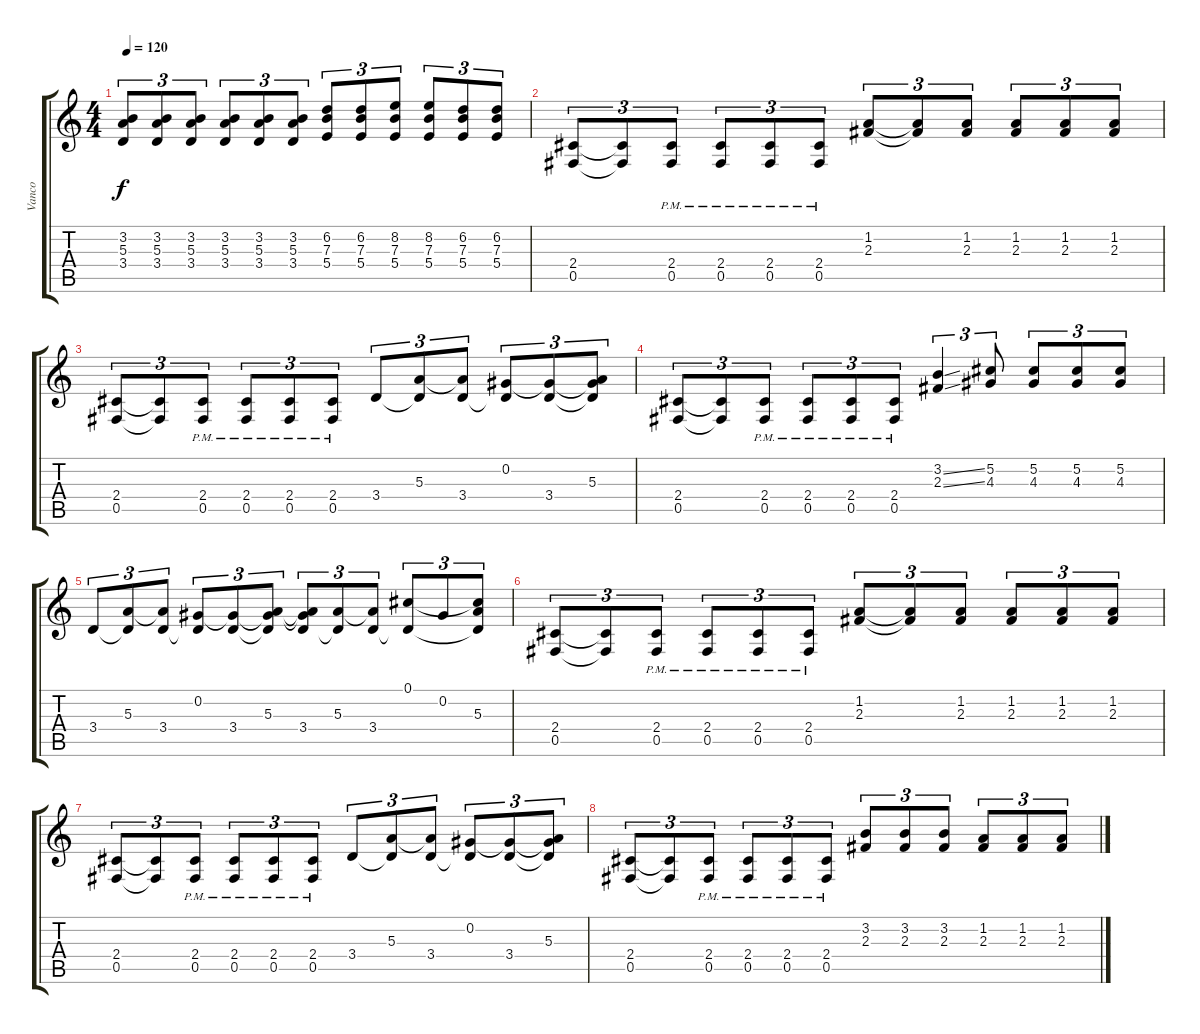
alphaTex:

\track ("Vanco" "Vanco") {instrument overdrivenguitar}
\staff {score tabs}
\tuning (Db4 Ab3 E3 B2 Gb2 Db2) {hide}
\ts (4 4)
\tempo 120
\clef g2
\ks c
(3.2 5.3 3.4).8{tu (3 2) dy f} (3.2 5.3 3.4).8{tu (3 2)} (3.2 5.3 3.4).8{tu (3 2)} (3.2 5.3 3.4).8{tu (3 2)} (3.2 5.3 3.4).8{tu (3 2)} (3.2 5.3 3.4).8{tu (3 2)} (6.2 7.3 5.4).8{tu (3 2)} (6.2 7.3 5.4).8{tu (3 2)} (8.2 7.3 5.4).8{tu (3 2)} (8.2 7.3 5.4).8{tu (3 2)} (6.2 7.3 5.4).8{tu (3 2)} (6.2 7.3 5.4).8{tu (3 2)} |
(2.4 0.5).8{tu (3 2)} (2.4{t} 0.5{t}).8{tu (3 2)} (2.4{pm} 0.5{pm}).8{tu (3 2)} (2.4{pm} 0.5{pm}).8{tu (3 2)} (2.4{pm} 0.5{pm}).8{tu (3 2)} (2.4{pm} 0.5{pm}).8{tu (3 2)} (1.2 2.3).8{tu (3 2)} (1.2{t} 2.3{t}).8{tu (3 2)} (1.2 2.3).8{tu (3 2)} (1.2 2.3).8{tu (3 2)} (1.2 2.3).8{tu (3 2)} (1.2 2.3).8{tu (3 2)} |
(2.4 0.5).8{tu (3 2)} (2.4{t} 0.5{t}).8{tu (3 2)} (2.4{pm} 0.5{pm}).8{tu (3 2)} (2.4{pm} 0.5{pm}).8{tu (3 2)} (2.4{pm} 0.5{pm}).8{tu (3 2)} (2.4{pm} 0.5{pm}).8{tu (3 2)} 3.4.8{tu (3 2)} (5.3 3.4{t}).8{tu (3 2)} (5.3{t} 3.4).8{tu (3 2)} (0.2 3.4{t}).8{tu (3 2)} (0.2{t} 3.4).8{tu (3 2)} (0.2{t} 5.3 3.4{t}).8{tu (3 2)} |
(2.4 0.5).8{tu (3 2)} (2.4{t} 0.5{t}).8{tu (3 2)} (2.4{pm} 0.5{pm}).8{tu (3 2)} (2.4{pm} 0.5{pm}).8{tu (3 2)} (2.4{pm} 0.5{pm}).8{tu (3 2)} (2.4{pm} 0.5{pm}).8{tu (3 2)} (3.2{ss} 2.3{ss}).4{tu (3 2)} (5.2 4.3).8{tu (3 2)} (5.2 4.3).8{tu (3 2)} (5.2 4.3).8{tu (3 2)} (5.2 4.3).8{tu (3 2)} |
3.4.8{tu (3 2)} (5.3 3.4{t}).8{tu (3 2)} (5.3{t} 3.4).8{tu (3 2)} (0.2 3.4{t}).8{tu (3 2)} (0.2{t} 3.4).8{tu (3 2)} (0.2{t} 5.3 3.4{t}).8{tu (3 2)} (0.2{t} 5.3{t} 3.4).8{tu (3 2)} (5.3 3.4{t}).8{tu (3 2)} (5.3{t} 3.4).8{tu (3 2)} (0.1 3.4{t}).8{tu (3 2)} 0.2.8{tu (3 2)} (0.1{t} 5.3 3.4{t}).8{tu (3 2)} |
(2.4 0.5).8{tu (3 2)} (2.4{t} 0.5{t}).8{tu (3 2)} (2.4{pm} 0.5{pm}).8{tu (3 2)} (2.4{pm} 0.5{pm}).8{tu (3 2)} (2.4{pm} 0.5{pm}).8{tu (3 2)} (2.4{pm} 0.5{pm}).8{tu (3 2)} (1.2 2.3).8{tu (3 2)} (1.2{t} 2.3{t}).8{tu (3 2)} (1.2 2.3).8{tu (3 2)} (1.2 2.3).8{tu (3 2)} (1.2 2.3).8{tu (3 2)} (1.2 2.3).8{tu (3 2)} |
(2.4 0.5).8{tu (3 2)} (2.4{t} 0.5{t}).8{tu (3 2)} (2.4{pm} 0.5{pm}).8{tu (3 2)} (2.4{pm} 0.5{pm}).8{tu (3 2)} (2.4{pm} 0.5{pm}).8{tu (3 2)} (2.4{pm} 0.5{pm}).8{tu (3 2)} 3.4.8{tu (3 2)} (5.3 3.4{t}).8{tu (3 2)} (5.3{t} 3.4).8{tu (3 2)} (0.2 3.4{t}).8{tu (3 2)} (0.2{t} 3.4).8{tu (3 2)} (0.2{t} 5.3 3.4{t}).8{tu (3 2)} |
(2.4 0.5).8{tu (3 2)} (2.4{t} 0.5{t}).8{tu (3 2)} (2.4{pm} 0.5{pm}).8{tu (3 2)} (2.4{pm} 0.5{pm}).8{tu (3 2)} (2.4{pm} 0.5{pm}).8{tu (3 2)} (2.4{pm} 0.5{pm}).8{tu (3 2)} (3.2 2.3).8{tu (3 2)} (3.2 2.3).8{tu (3 2)} (3.2 2.3).8{tu (3 2)} (1.2 2.3).8{tu (3 2)} (1.2 2.3).8{tu (3 2)} (1.2 2.3).8{tu (3 2)}
